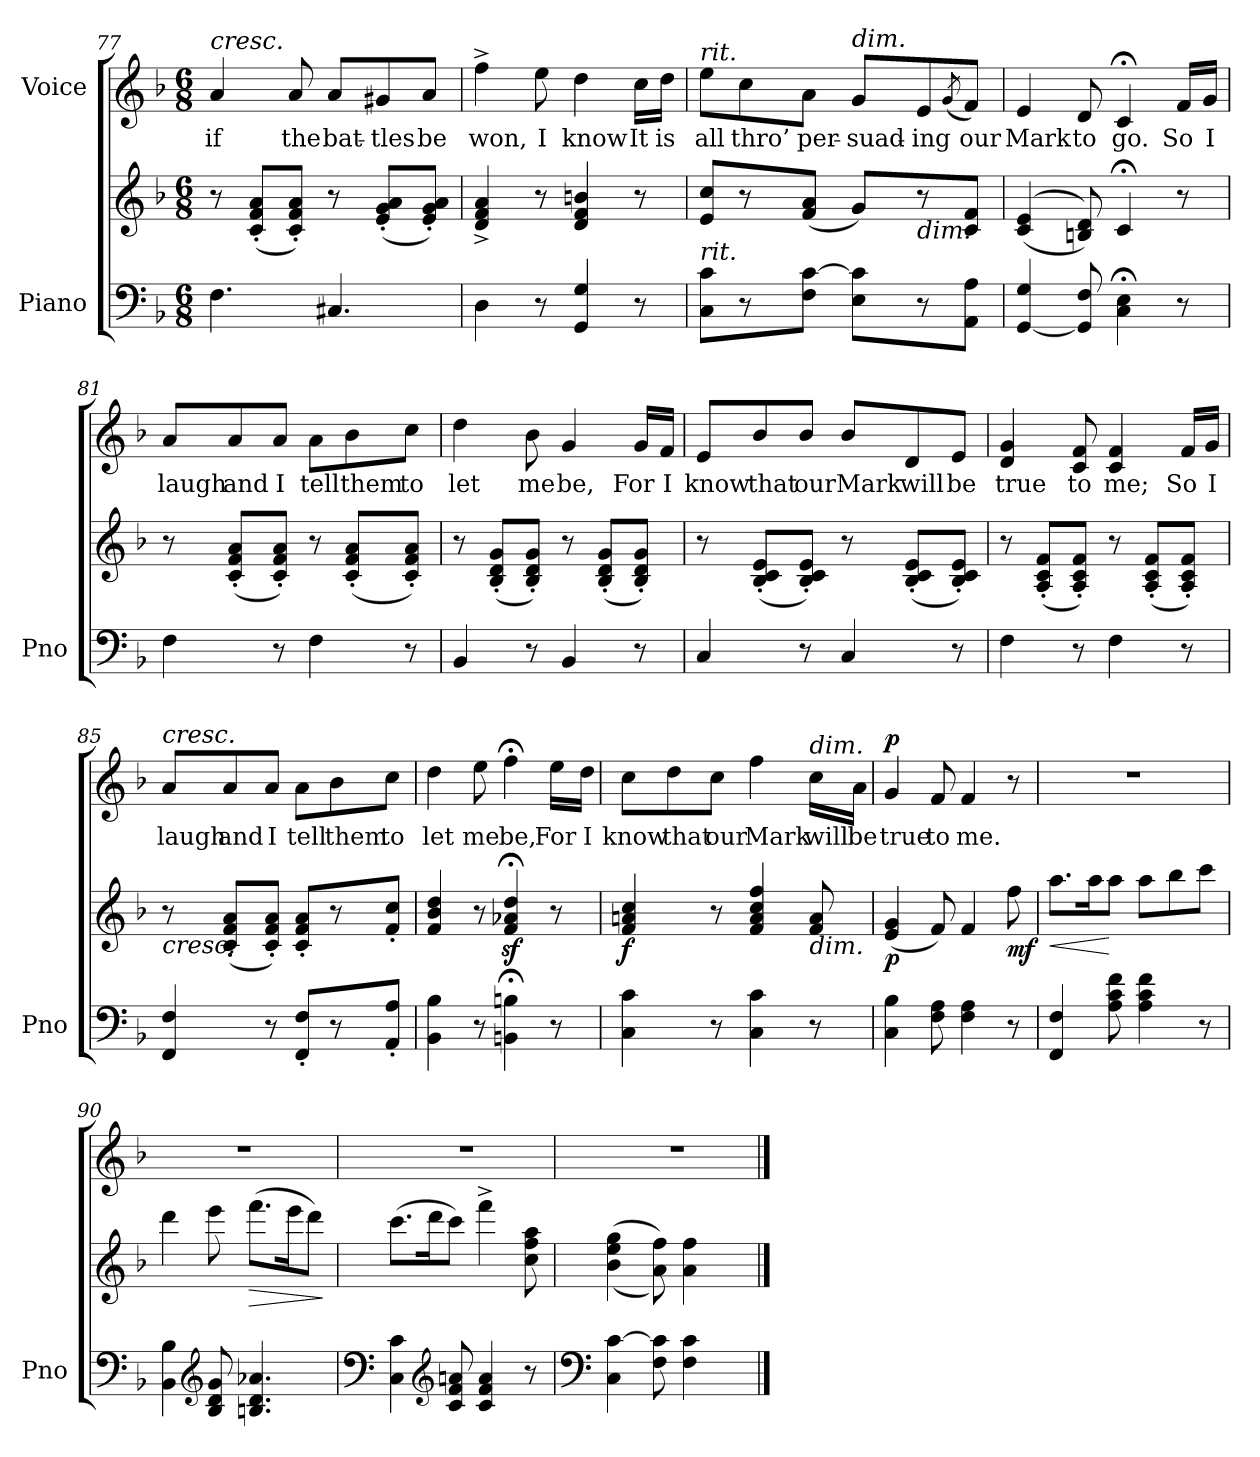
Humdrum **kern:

**kern	**kern	**dynam	**kern	**text	**dynam
*part2	*part2	*part2	*part1	*part1	*part1
*staff3	*staff2	*staff2/3	*staff1	*staff1	*staff1
*I"Piano	*	*	*I"Voice	*	*
*I'Pno	*	*	*	*	*
*clefF4	*clefG2	*	*clefG2	*	*
*k[b-]	*k[b-]	*	*k[b-]	*	*
*M6/8	*M6/8	*	*M6/8	*	*
=77	=77	=77	=77	=77	=77
!	!	!	!LO:TX:a:i:t=cresc.	!	!
4.F\	8r	.	4a/	if	.
.	(8c/' 8f/' 8a/'L	.	.	.	.
.	8c/' 8f/' 8a/'J)	.	8a/	the	.
4.C#X/	8r	.	8a/L	bat-	.
.	(8e/' 8g/' 8a/'L	.	8g#X/	-tles	.
.	8e/' 8g/' 8a/'J)	.	8a/J	be	.
=78	=78	=78	=78	=78	=78
4D\	4d/^ 4f/^ 4a/^	.	4ff^\	won,	.
8r	8r	.	8ee\	I	.
4GG/ 4G/	4d/ 4f/ 4bn/	.	4dd\	know	.
8r	8r	.	16cc\LL	It	.
.	.	.	16dd\JJ	is	.
=79	=79	=79	=79	=79	=79
!	!	!	!LO:TX:i:t=rit.	!	!
!LO:TX:i:t=rit.	!	!	!	!	!
8C\ 8c\L	8e/ 8cc/L	.	8ee\L	all	.
8r	8r	.	8cc\	thro’	.
8F\ [8c\J	(8f/ 8a/J	.	8a\J	per-	.
!	!	!	!LO:TX:a:i:t=dim.	!	!
8E\ 8c\]L	8g/L)	.	8g/L	-suad-	.
!	!LO:TX:b:i:t=dim.	!	!	!	!
8r	8r	.	8e/	-ing	.
.	.	.	(8qg/	.	.
8AA\ 8A\J	8c/ 8f/J	.	8f/J)	our	.
=80	=80	=80	=80	=80	=80
[4GG/ 4G/	((>4c/ 4e/	.	4e/	Mark	.
8GG/] 8F/	8Bn/ 8d/))	.	8d/	to	.
4C\; 4E\;	4c;</	.	4c;</	go.	.
!	!	!	!	!	!LO:DY:a
!	!	!	!	!	!LO:DY:n=1:a
8r	8r	.	16f/LL	So	p other-dynamics
.	.	.	16g/JJ	I	.
=81	=81	=81	=81	=81	=81
!	!	!LO:DY:b	!	!	!
!	!	!LO:DY:n=1:b	!	!	!
4F\	8r	other-dynamics p	8a/L	laugh	.
.	(8c/' 8f/' 8a/'L	.	8a/	and	.
8r	8c/' 8f/' 8a/'J)	.	8a/J	I	.
4F\	8r	.	8a\L	tell	.
.	(8c/' 8f/' 8a/'L	.	8b-\	them	.
8r	8c/' 8f/' 8a/'J)	.	8cc\J	to	.
=82	=82	=82	=82	=82	=82
4BB-/	8r	.	4dd\	let	.
.	(8B-/' 8d/' 8g/'L	.	.	.	.
8r	8B-/' 8d/' 8g/'J)	.	8b-\	me	.
4BB-/	8r	.	4g/	be,	.
.	(8B-/' 8d/' 8g/'L	.	.	.	.
8r	8B-/' 8d/' 8g/'J)	.	16g/LL	For	.
.	.	.	16f/JJ	I	.
=83	=83	=83	=83	=83	=83
4C/	8r	.	8e/L	know	.
.	(8B-/' 8c/' 8e/'L	.	8b-/	that	.
8r	8B-/' 8c/' 8e/'J)	.	8b-/J	our	.
4C/	8r	.	8b-/L	Mark	.
.	(8B-/' 8c/' 8e/'L	.	8d/	will	.
8r	8B-/' 8c/' 8e/'J)	.	8e/J	be	.
=84	=84	=84	=84	=84	=84
4F\	8r	.	4d/ 4g/	true	.
.	(8A/' 8c/' 8f/'L	.	.	.	.
8r	8A/' 8c/' 8f/'J)	.	8c/ 8f/	to	.
4F\	8r	.	4c/ 4f/	me;	.
.	(8A/' 8c/' 8f/'L	.	.	.	.
8r	8A/' 8c/' 8f/'J)	.	16f/LL	So	.
.	.	.	16g/JJ	I	.
=85	=85	=85	=85	=85	=85
!	!	!	!LO:TX:a:i:t=cresc.	!	!
!	!LO:TX:b:i:t=cresc.	!	!	!	!
4FF/ 4F/	8r	.	8a/L	laugh	.
.	(8c/' 8f/' 8a/'L	.	8a/	and	.
8r	8c/' 8f/' 8a/'J)	.	8a/J	I	.
8FF/' 8F/'L	8c/' 8f/' 8a/'L	.	8a\L	tell	.
8r	8r	.	8b-\	them	.
8AA/' 8A/'J	8f/' 8cc/'J	.	8cc\J	to	.
=86	=86	=86	=86	=86	=86
4BB-\ 4B-\	4f/ 4b-/ 4dd/	.	4dd\	let	.
8r	8r	.	8ee\	me	.
4BBn\; 4Bn\;	4f/z<;< 4a-X/z<;< 4dd/z<;<	.	4ff;<\	be,	.
8r	8r	.	16ee\LL	For	.
.	.	.	16dd\JJ	I	.
=87	=87	=87	=87	=87	=87
!	!	!LO:DY:b	!	!	!
4C\ 4c\	4f/ 4an/ 4cc/	f	8cc\L	know	.
.	.	.	8dd\	that	.
8r	8r	.	8cc\J	our	.
4C\ 4c\	4f/ 4a/ 4cc/ 4ff/	.	4ff\	Mark	.
!	!	!	!LO:TX:a:i:t=dim.	!	!
!	!LO:TX:b:i:t=dim.	!	!	!	!
8r	8f/ 8a/	.	16cc\LL	will	.
.	.	.	16a\JJ	be	.
=88	=88	=88	=88	=88	=88
!	!	!LO:DY:b	!	!	!LO:DY:a
4C\ 4B-\	(4e/ 4g/	p	4g/	true	p
8F\ 8A\	8f/)	.	8f/	to	.
4F\ 4A\	4f/	.	4f/	me.	.
!	!	!LO:DY:b	!	!	!
8r	8ff\	mf	8r	.	.
=89	=89	=89	=89	=89	=89
!	!	!LO:HP:b	!	!	!
4FF/ 4F/	8.aa\L	<	2.r	.	.
.	16aa\K	.	.	.	.
8A\ 8c\ 8f\	8aa\J	[	.	.	.
4A\ 4c\ 4f\	8aa\L	.	.	.	.
.	8bb-\	.	.	.	.
8r	8ccc\J	.	.	.	.
=90	=90	=90	=90	=90	=90
4BB-\ 4B-\	4ddd\	.	2.r	.	.
*clefG2	*	*	*	*	*
8B-/ 8d/ 8g/	8eee\	.	.	.	.
!	!	!LO:HP:b	!	!	!
4.Bn/ 4.d/ 4.a-X/	(8.fff\L	>	.	.	.
.	16eee\K	.	.	.	.
.	8ddd\J)	.	.	.	.
.	.	]	.	.	.
=91	=91	=91	=91	=91	=91
*clefF4	*	*	*	*	*
4C\ 4c\	(8.ccc\L	.	2.r	.	.
.	16ddd\K	.	.	.	.
*clefG2	*	*	*	*	*
8c/ 8f/ 8an/	8ccc\J)	.	.	.	.
4c/ 4f/ 4a/	4fff^<\	.	.	.	.
8r	8cc\ 8ff\ 8aa\	.	.	.	.
=92	=92	=92	=92	=92	=92
*clefF4	*	*	*	*	*
4C\ [4c\	((<4b-\ 4ee\ 4gg\	.	2.r	.	.
8F\ 8c\]	8a\ 8ff\))	.	.	.	.
4F\ 4c\	4a\ 4ff\	.	.	.	.
8ryy	8ryy	.	.	.	.
==	==	==	==	==	==
*-	*-	*-	*-	*-	*-
